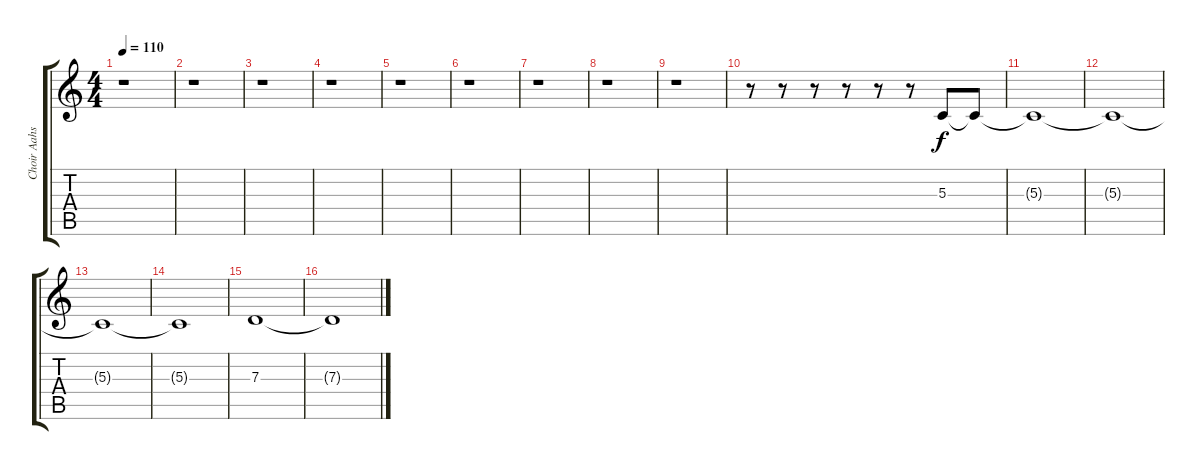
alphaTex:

\track ("Choir Aahs" "Choir Aahs") {instrument choiraahs}
\staff {score tabs}
\tuning (E4 B3 G3 D3 A2 E2) {hide}
\ts (4 4)
\tempo 110
\clef g2
\ks c
r.1{dy f} |
r.1 |
r.1 |
r.1 |
r.1 |
r.1 |
r.1 |
r.1 |
r.1 |
r.8{volume 7} r.8 r.8 r.8 r.8 r.8 5.3.8 5.3{t}.8 |
5.3{t}.1 |
5.3{t}.1 |
5.3{t}.1 |
5.3{t}.1 |
7.3.1 |
7.3{t}.1
